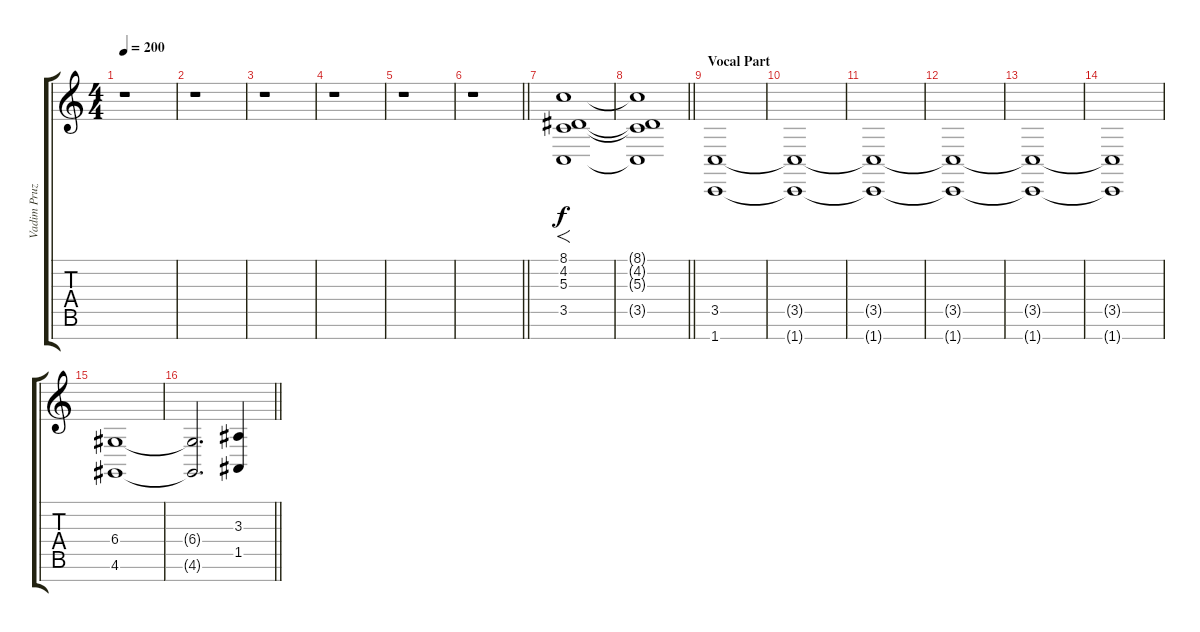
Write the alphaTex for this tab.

\track ("Vadim Pruzhanov (Keyboard)" "Vadim Pruz") {instrument lead1square}
\staff {score tabs}
\tuning (E4 B3 G3 D3 A2 E2 B1) {hide}
\ts (4 4)
\tempo 200
\clef g2
\ks aminor
r.1{dy f} |
r.1 |
r.1 |
r.1 |
r.1 |
\barLineRight lightlight
r.1 |
(8.1 4.2 5.3 3.5).1{f volume 10 instrument choiraahs} |
\barLineRight lightlight
(8.1{t} 4.2{t} 5.3{t} 3.5{t}).1 |
\section ("" "Vocal Part")
(3.5 1.7).1{volume 12 instrument stringensemble1} |
(3.5{t} 1.7{t}).1 |
(3.5{t} 1.7{t}).1 |
(3.5{t} 1.7{t}).1 |
(3.5{t} 1.7{t}).1 |
(3.5{t} 1.7{t}).1 |
(6.4 4.6).1 |
\barLineRight lightlight
(6.4{t} 4.6{t}).2{d} (3.3 1.5).4
